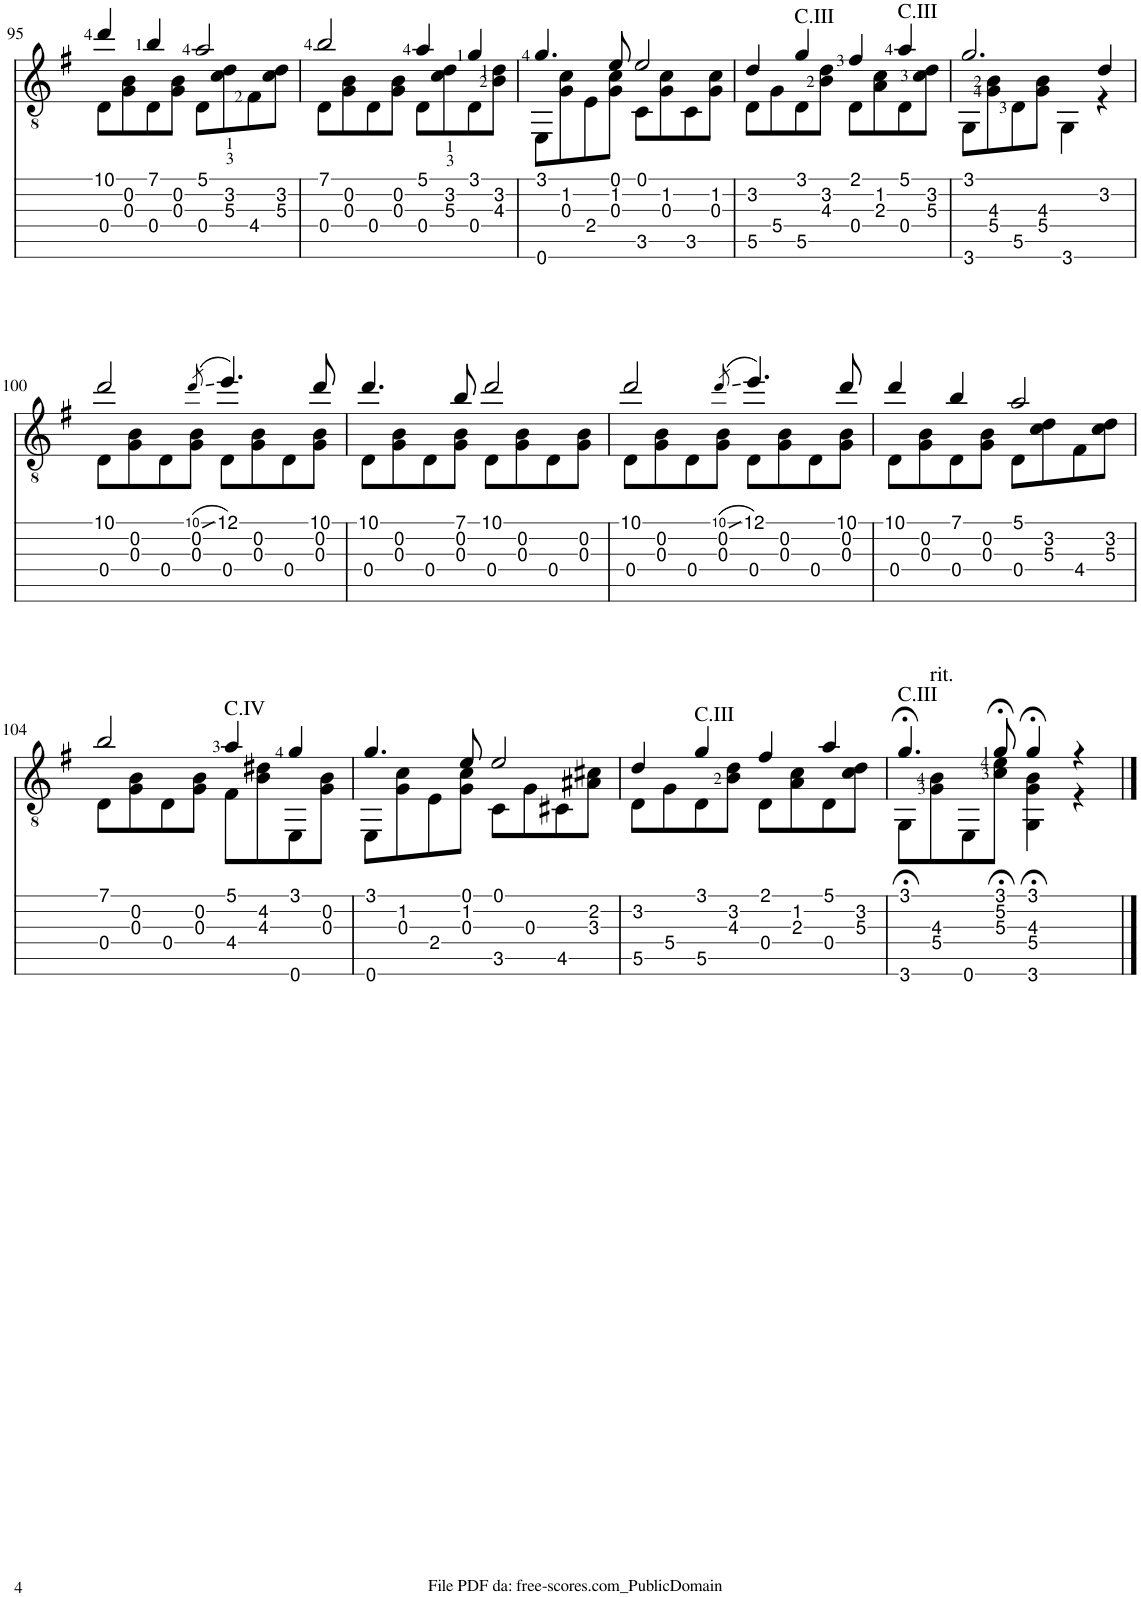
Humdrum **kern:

**kern	**kern
*part1	*part1
*staff2	*staff1
*I"Guitar	*
*I'Guit.	*
!!LO:PB:g=z
*	*clefGv2
*k[f#]	*k[f#]
*M4/4	*M4/4
*met(c)	*met(c)
=95	=95
*^	*^
4dd	8DL	4dd/	8D\L
.	8G\ 8B\J	.	8G\ 8B\
4b	8DL	4b/	8D\
.	8G\ 8B\J	.	8G\ 8B\J
2a	8DL	2a/	8D\L
.	8c\ 8d\J	.	8c\ 8d\
.	8F#L	.	8F#\
.	8c\ 8d\J	.	8c\ 8d\J
=96	=96	=96	=96
2b	8DL	2b/	8D\L
.	8G\ 8B\J	.	8G\ 8B\
.	8DL	.	8D\
.	8G\ 8B\J	.	8G\ 8B\J
4a	8DL	4a/	8D\L
.	8c\ 8d\J	.	8c\ 8d\
4g	8DL	4g/	8D\
.	8B\ 8d\J	.	8B\ 8d\J
=97	=97	=97	=97
4.g	8EEL	4.g/	8EE\L
.	8G\ 8c\J	.	8G\ 8c\
.	8EL	.	8E\
8e	8G\ 8c\J	8e/	8G\ 8c\J
2e	8CL	2e/	8C\L
.	8G\ 8c\J	.	8G\ 8c\
.	8CL	.	8C\
.	8G\ 8c\J	.	8G\ 8c\J
=98	=98	=98	=98
4d	8DL	4d/	8D\L
.	8GJ	.	8G\
!	!	!LO:TX:a:t=C.III	!
4g	8DL	4g/	8D\
.	8B\ 8d\J	.	8B\ 8d\J
4f#	8DL	4f#/	8D\L
.	8A\ 8c\J	.	8A\ 8c\
!	!	!LO:TX:a:t=C.III	!
4a	8DL	4a/	8D\
.	8c\ 8d\J	.	8c\ 8d\J
=99	=99	=99	=99
2.g	8GGL	2.g/	8GG\L
.	8G\ 8B\J	.	8G\ 8B\
.	8DL	.	8D\
.	8G\ 8B\J	.	8G\ 8B\J
.	4GG	.	4GG\
4d	4r	4d/	4r
!!LO:LB:g=z	!!
=100	=100	=100	=100
2dd	8DL	2dd/	8D\L
.	8G\ 8B\J	.	8G\ 8B\
.	8DL	.	8D\
.	8G\ 8B\J	.	8G\ 8B\J
qdd	.	(8qdd/	.
4.ee	8DL	4.ee/)	8D\L
.	8G\ 8B\J	.	8G\ 8B\
.	8DL	.	8D\
8dd	8G\ 8B\J	8dd/	8G\ 8B\J
=101	=101	=101	=101
4.dd	8DL	4.dd/	8D\L
.	8G\ 8B\J	.	8G\ 8B\
.	8DL	.	8D\
8b	8G\ 8B\J	8b/	8G\ 8B\J
2dd	8DL	2dd/	8D\L
.	8G\ 8B\J	.	8G\ 8B\
.	8DL	.	8D\
.	8G\ 8B\J	.	8G\ 8B\J
=102	=102	=102	=102
2dd	8DL	2dd/	8D\L
.	8G\ 8B\J	.	8G\ 8B\
.	8DL	.	8D\
.	8G\ 8B\J	.	8G\ 8B\J
qdd	.	(8qdd/	.
4.ee	8DL	4.ee/)	8D\L
.	8G\ 8B\J	.	8G\ 8B\
.	8DL	.	8D\
8dd	8G\ 8B\J	8dd/	8G\ 8B\J
=103	=103	=103	=103
4dd	8DL	4dd/	8D\L
.	8G\ 8B\J	.	8G\ 8B\
4b	8DL	4b/	8D\
.	8G\ 8B\J	.	8G\ 8B\J
2a	8DL	2a/	8D\L
.	8c\ 8d\J	.	8c\ 8d\
.	8F#L	.	8F#\
.	8c\ 8d\J	.	8c\ 8d\J
!!LO:LB:g=z	!!
=104	=104	=104	=104
2b	8DL	2b/	8D\L
.	8G\ 8B\J	.	8G\ 8B\
.	8DL	.	8D\
.	8G\ 8B\J	.	8G\ 8B\J
!	!	!LO:TX:a:t=C.IV	!
4a	8F#L	4a/	8F#\L
.	8B\ 8d#\J	.	8B\ 8d#X\
4g	8EEL	4g/	8EE\
.	8G\ 8B\J	.	8G\ 8B\J
=105	=105	=105	=105
4.g	8EEL	4.g/	8EE\L
.	8G\ 8c\J	.	8G\ 8c\
.	8EL	.	8E\
8e	8G\ 8c\J	8e/	8G\ 8c\J
2e	8CL	2e/	8C\L
.	8GJ	.	8G\
.	8C#L	.	8C#X\
.	8A#\ 8c#\J	.	8A#X\ 8c#X\J
=106	=106	=106	=106
4d	8DL	4d/	8D\L
.	8GJ	.	8G\
!	!	!LO:TX:a:t=C.III	!
4g	8DL	4g/	8D\
.	8B\ 8d\J	.	8B\ 8d\J
4f#	8DL	4f#/	8D\L
.	8A\ 8c\J	.	8A\ 8c\
4a	8DL	4a/	8D\
.	8c\ 8d\J	.	8c\ 8d\J
=107	=107	=107	=107
!	!	!LO:TX:a:t=C.III	!
4.g;<	8GGL	4.g;</	8GG\L
!	!	!	!LO:TX:a:t=rit.
.	8G\ 8B\J	.	8G\ 8B\
.	8EEL	.	8EE\
8g;<	8c\ 8e\J	8g;</	8c\ 8e\J
4g;<	4GG 4G 4B	4g;</	4GG\ 4G\ 4B\
4r	4r	4r	4r
*v	*v	*	*
*	*v	*v
==	==
*-	*-
